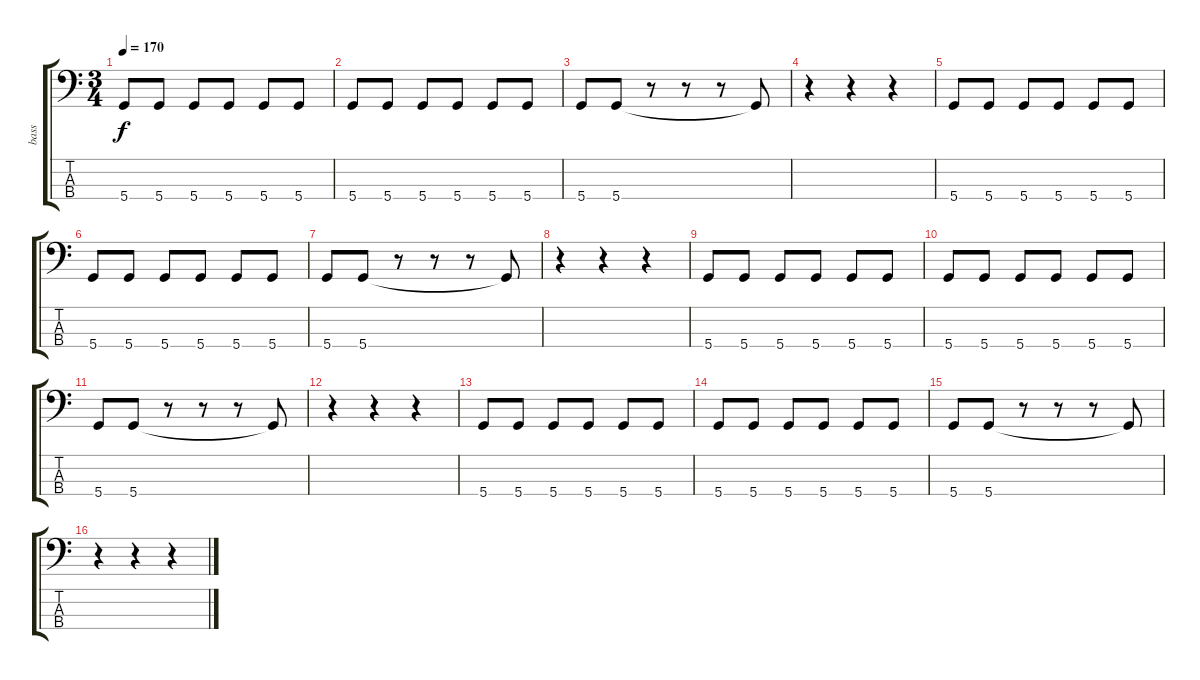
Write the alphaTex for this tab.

\track ("bass" "bass") {instrument electricbasspick}
\staff {score tabs}
\tuning (G2 D2 A1 D1) {hide}
\ts (3 4)
\tempo 170
\clef f4
\ks c
5.4.8{dy f} 5.4.8 5.4.8 5.4.8 5.4.8 5.4.8 |
5.4.8 5.4.8 5.4.8 5.4.8 5.4.8 5.4.8 |
5.4.8 5.4.8 r.8 r.8 r.8 5.4{t}.8 |
r.4 r.4 r.4 |
5.4.8 5.4.8 5.4.8 5.4.8 5.4.8 5.4.8 |
5.4.8 5.4.8 5.4.8 5.4.8 5.4.8 5.4.8 |
5.4.8 5.4.8 r.8 r.8 r.8 5.4{t}.8 |
r.4 r.4 r.4 |
5.4.8 5.4.8 5.4.8 5.4.8 5.4.8 5.4.8 |
5.4.8 5.4.8 5.4.8 5.4.8 5.4.8 5.4.8 |
5.4.8 5.4.8 r.8 r.8 r.8 5.4{t}.8 |
r.4 r.4 r.4 |
5.4.8 5.4.8 5.4.8 5.4.8 5.4.8 5.4.8 |
5.4.8 5.4.8 5.4.8 5.4.8 5.4.8 5.4.8 |
5.4.8 5.4.8 r.8 r.8 r.8 5.4{t}.8 |
r.4 r.4 r.4
